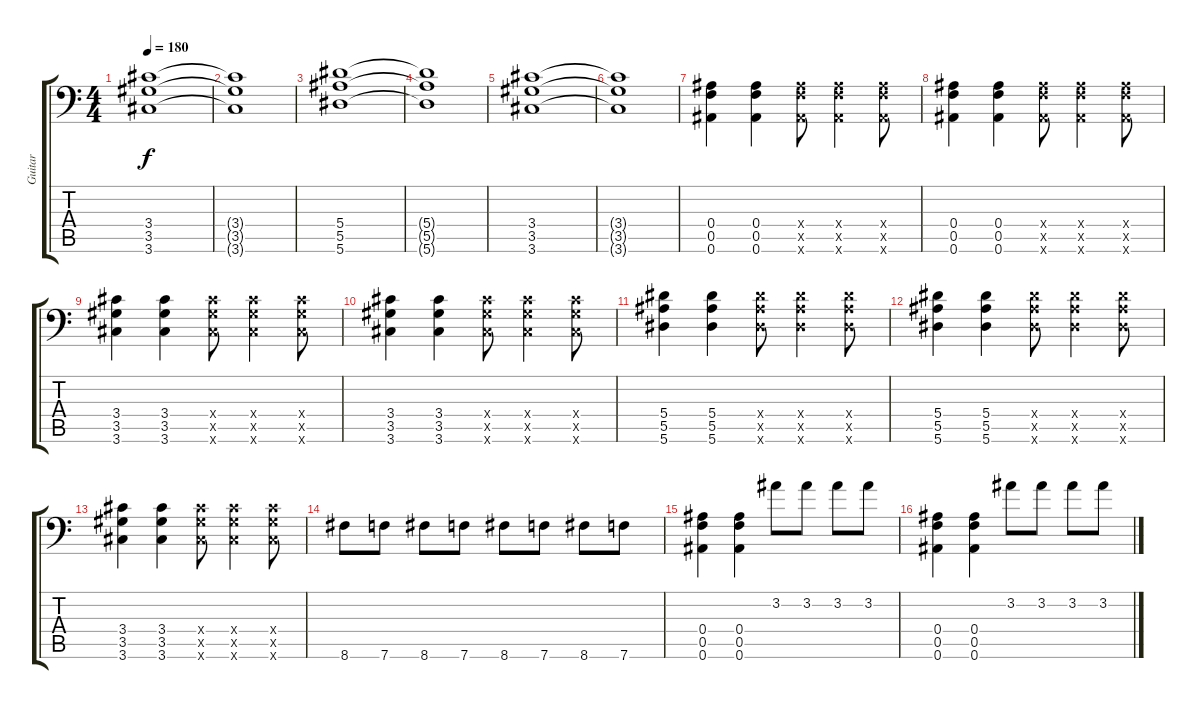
\track ("Guitar" "Guitar") {instrument distortionguitar}
\staff {score tabs}
\tuning (C4 G3 Eb3 Bb2 F2 Bb1) {hide}
\ts (4 4)
\tempo 180
\clef f4
\ks c
(3.4 3.5 3.6).1{dy f} |
(3.4{t} 3.5{t} 3.6{t}).1 |
(5.4 5.5 5.6).1 |
(5.4{t} 5.5{t} 5.6{t}).1 |
(3.4 3.5 3.6).1 |
(3.4{t} 3.5{t} 3.6{t}).1 |
(0.4 0.5 0.6).4 (0.4 0.5 0.6).4 (0.4{x} 0.5{x} 0.6{x}).8 (0.4{x} 0.5{x} 0.6{x}).4 (0.4{x} 0.5{x} 0.6{x}).8 |
(0.4 0.5 0.6).4 (0.4 0.5 0.6).4 (0.4{x} 0.5{x} 0.6{x}).8 (0.4{x} 0.5{x} 0.6{x}).4 (0.4{x} 0.5{x} 0.6{x}).8 |
(3.4 3.5 3.6).4 (3.4 3.5 3.6).4 (3.4{x} 3.5{x} 3.6{x}).8 (3.4{x} 3.5{x} 3.6{x}).4 (3.4{x} 3.5{x} 3.6{x}).8 |
(3.4 3.5 3.6).4 (3.4 3.5 3.6).4 (3.4{x} 3.5{x} 3.6{x}).8 (3.4{x} 3.5{x} 3.6{x}).4 (3.4{x} 3.5{x} 3.6{x}).8 |
(5.4 5.5 5.6).4 (5.4 5.5 5.6).4 (5.4{x} 5.5{x} 5.6{x}).8 (5.4{x} 5.5{x} 5.6{x}).4 (5.4{x} 5.5{x} 5.6{x}).8 |
(5.4 5.5 5.6).4 (5.4 5.5 5.6).4 (5.4{x} 5.5{x} 5.6{x}).8 (5.4{x} 5.5{x} 5.6{x}).4 (5.4{x} 5.5{x} 5.6{x}).8 |
(3.4 3.5 3.6).4 (3.4 3.5 3.6).4 (3.4{x} 3.5{x} 3.6{x}).8 (3.4{x} 3.5{x} 3.6{x}).4 (3.4{x} 3.5{x} 3.6{x}).8 |
8.6.8 7.6.8 8.6.8 7.6.8 8.6.8 7.6.8 8.6.8 7.6.8 |
(0.4 0.5 0.6).4 (0.4 0.5 0.6).4 3.2.8 3.2.8 3.2.8 3.2.8 |
(0.4 0.5 0.6).4 (0.4 0.5 0.6).4 3.2.8 3.2.8 3.2.8 3.2.8
